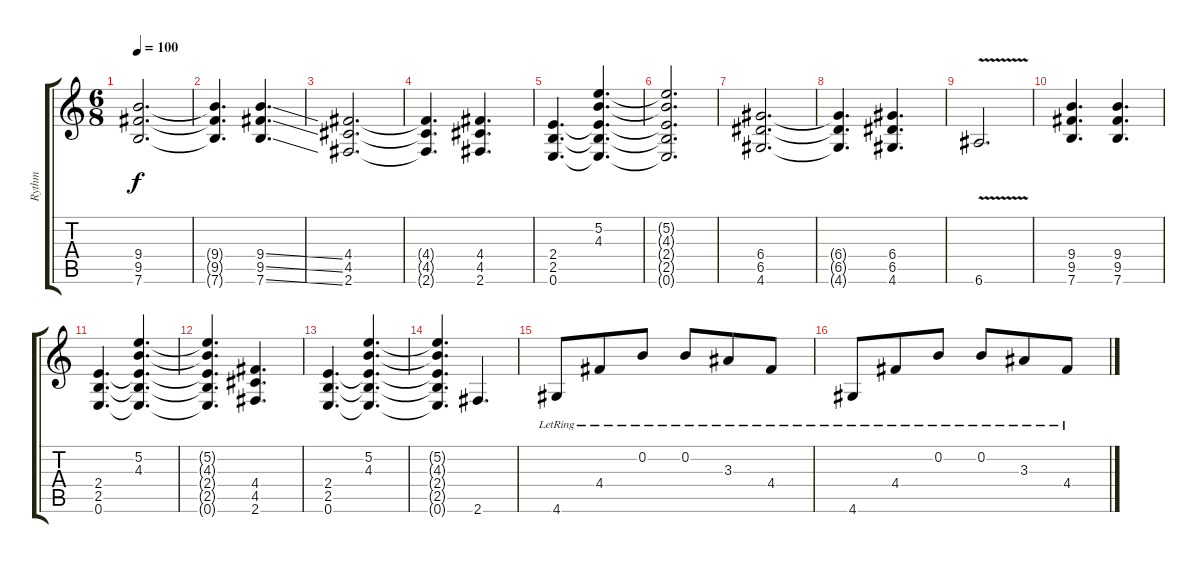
\track ("Rythm" "Rythm") {instrument overdrivenguitar}
\staff {score tabs}
\tuning (E4 B3 G3 D3 A2 E2) {hide}
\ts (6 8)
\tempo 100
\clef g2
\ks c
(9.4 9.5 7.6).2{d dy f} |
(9.4{t} 9.5{t} 7.6{t}).4{d} (9.4{ss} 9.5{ss} 7.6{ss}).4{d} |
(4.4 4.5 2.6).2{d} |
(4.4{t} 4.5{t} 2.6{t}).4{d} (4.4 4.5 2.6).4{d} |
(2.4 2.5 0.6).4{d} (5.2 4.3 2.4{t} 2.5{t} 0.6{t}).4{d} |
(5.2{t} 4.3{t} 2.4{t} 2.5{t} 0.6{t}).2{d} |
(6.4 6.5 4.6).2{d} |
(6.4{t} 6.5{t} 4.6{t}).4{d} (6.4 6.5 4.6).4{d} |
6.6{v}.2{d} |
(9.4 9.5 7.6).4{d} (9.4 9.5 7.6).4{d} |
(2.4 2.5 0.6).4{d} (5.2 4.3 2.4{t} 2.5{t} 0.6{t}).4{d} |
(5.2{t} 4.3{t} 2.4{t} 2.5{t} 0.6{t}).4{d} (4.4 4.5 2.6).4{d} |
(2.4 2.5 0.6).4{d} (5.2 4.3 2.4{t} 2.5{t} 0.6{t}).4{d} |
(5.2{t} 4.3{t} 2.4{t} 2.5{t} 0.6{t}).4{d} 2.6.4{d} |
4.6{lr}.8{volume 6} 4.4{lr}.8 0.2{lr}.8 0.2{lr}.8 3.3{lr}.8 4.4{lr}.8 |
4.6{lr}.8 4.4{lr}.8 0.2{lr}.8 0.2{lr}.8 3.3{lr}.8 4.4{lr}.8
